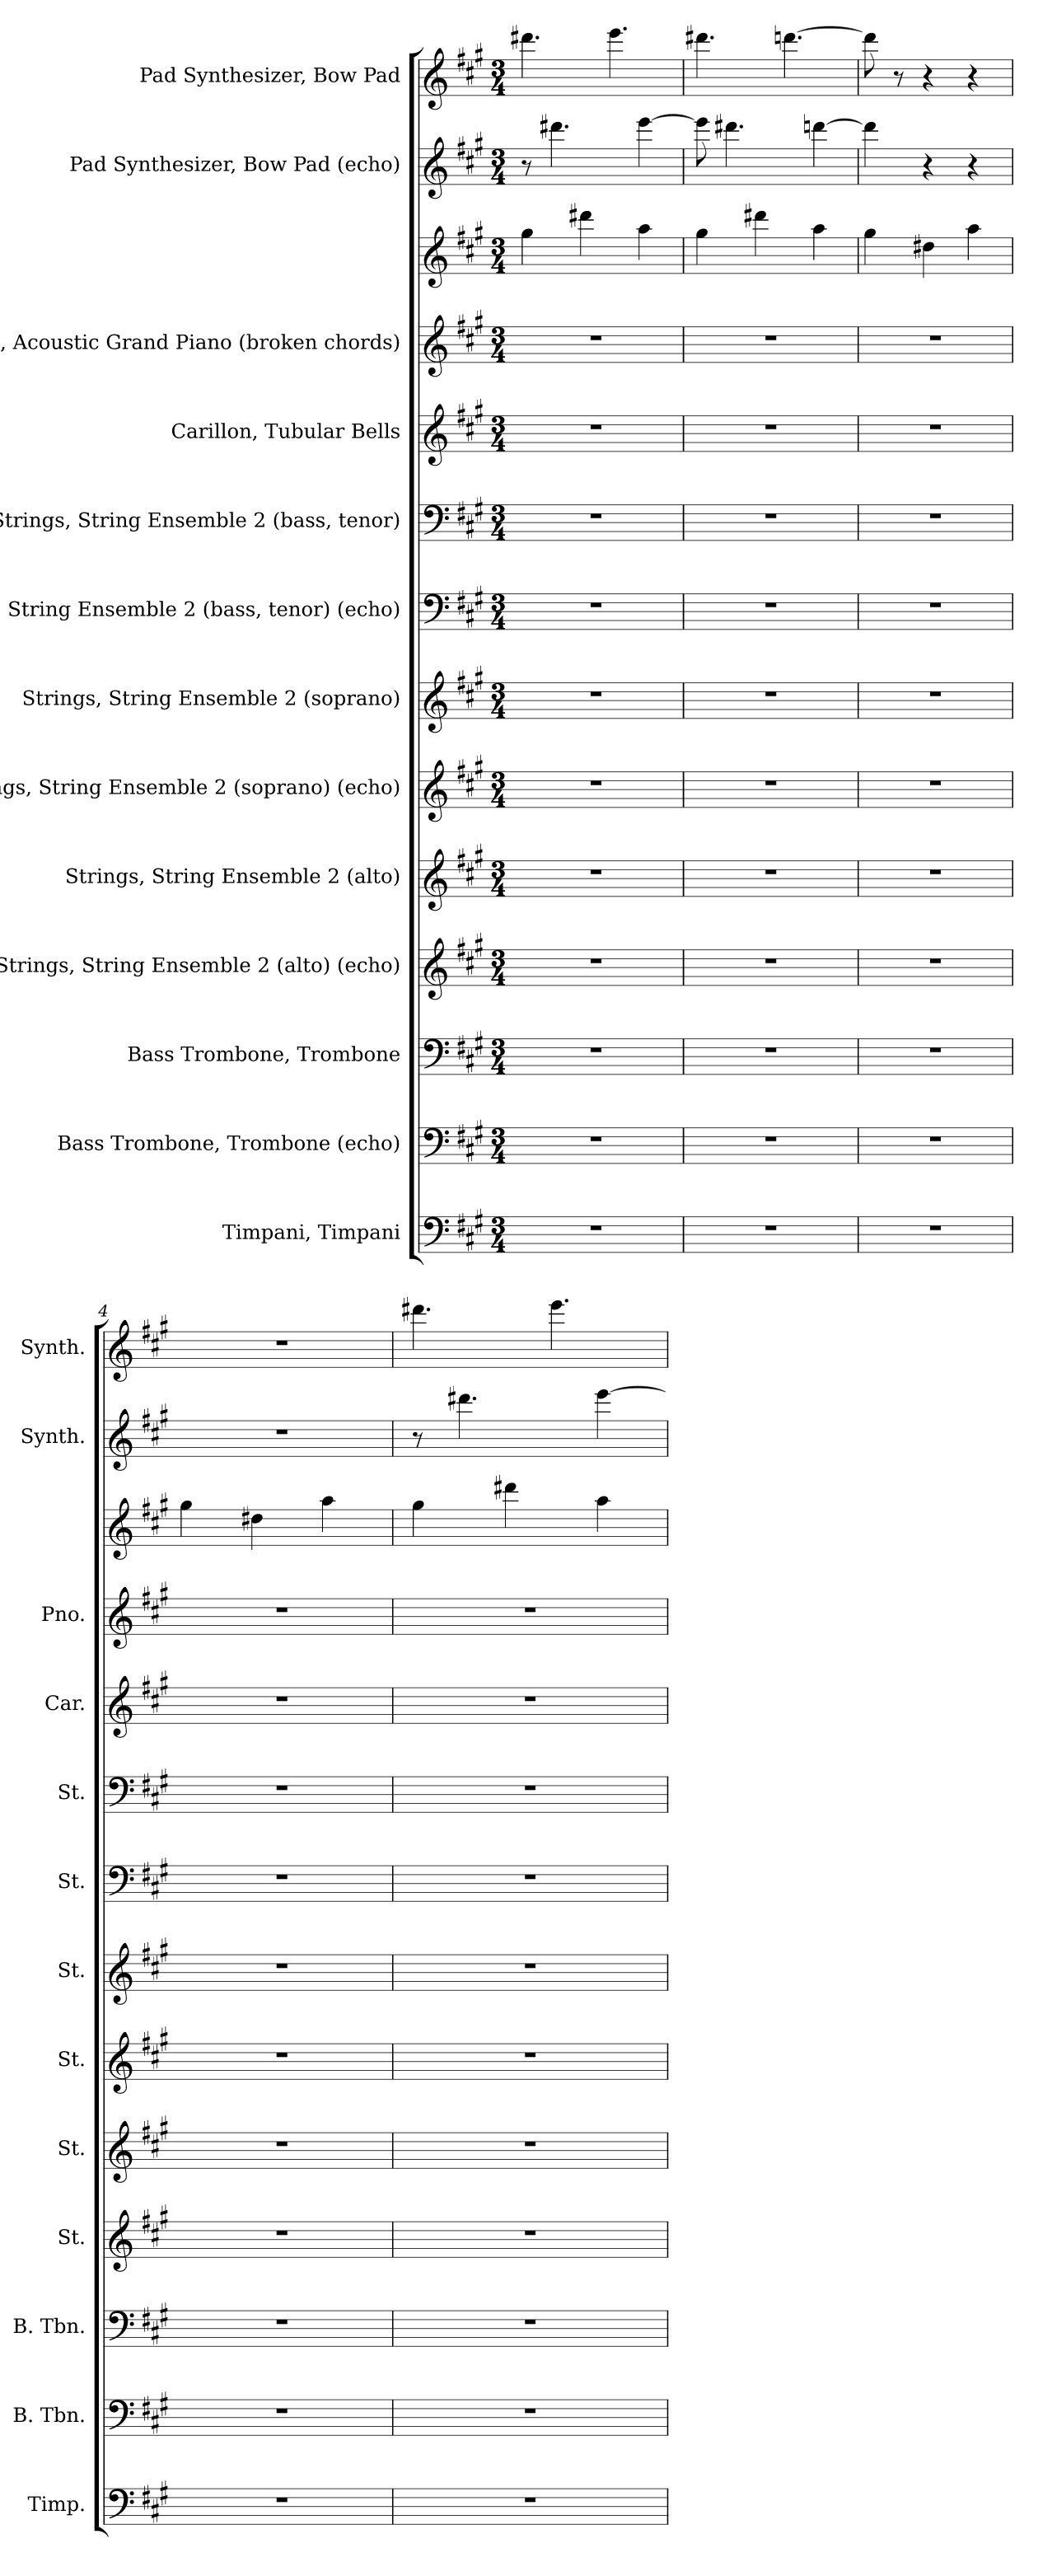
**kern	**kern	**kern	**kern	**kern	**kern	**kern	**kern	**kern	**kern	**kern	**kern	**kern	**kern
*part13	*part12	*part11	*part10	*part9	*part8	*part7	*part6	*part5	*part4	*part3	*part3	*part2	*part1
*staff14	*staff13	*staff12	*staff11	*staff10	*staff9	*staff8	*staff7	*staff6	*staff5	*staff4	*staff3	*staff2	*staff1
*I"Timpani, Timpani	*I"Bass Trombone, Trombone (echo)	*I"Bass Trombone, Trombone	*I"Strings, String Ensemble 2 (alto) (echo)	*I"Strings, String Ensemble 2 (alto)	*I"Strings, String Ensemble 2 (soprano) (echo)	*I"Strings, String Ensemble 2 (soprano)	*I"Strings, String Ensemble 2 (bass, tenor) (echo)	*I"Strings, String Ensemble 2 (bass, tenor)	*I"Carillon, Tubular Bells	*I"Piano, Acoustic Grand Piano (broken chords)	*	*I"Pad Synthesizer, Bow Pad (echo)	*I"Pad Synthesizer, Bow Pad
*I'Timp.	*I'B. Tbn.	*I'B. Tbn.	*I'St.	*I'St.	*I'St.	*I'St.	*I'St.	*I'St.	*I'Car.	*I'Pno.	*	*I'Synth.	*I'Synth.
*clefF4	*clefF4	*clefF4	*clefG2	*clefG2	*clefG2	*clefG2	*clefF4	*clefF4	*clefG2	*clefG2	*clefG2	*clefG2	*clefG2
*k[f#c#g#]	*k[f#c#g#]	*k[f#c#g#]	*k[f#c#g#]	*k[f#c#g#]	*k[f#c#g#]	*k[f#c#g#]	*k[f#c#g#]	*k[f#c#g#]	*k[f#c#g#]	*k[f#c#g#]	*k[f#c#g#]	*k[f#c#g#]	*k[f#c#g#]
*M3/4	*M3/4	*M3/4	*M3/4	*M3/4	*M3/4	*M3/4	*M3/4	*M3/4	*M3/4	*M3/4	*M3/4	*M3/4	*M3/4
*MM100	*MM100	*MM100	*MM100	*MM100	*MM100	*MM100	*MM100	*MM100	*MM100	*MM100	*MM100	*MM100	*MM100
=1	=1	=1	=1	=1	=1	=1	=1	=1	=1	=1	=1	=1	=1
2.r	2.r	2.r	2.r	2.r	2.r	2.r	2.r	2.r	2.r	2.r	4gg#\	8r	4.ddd#X\
.	.	.	.	.	.	.	.	.	.	.	.	4.ddd#X\	.
.	.	.	.	.	.	.	.	.	.	.	4ddd#X\	.	.
.	.	.	.	.	.	.	.	.	.	.	.	.	4.eee\
.	.	.	.	.	.	.	.	.	.	.	4aa\	[4eee\	.
=2	=2	=2	=2	=2	=2	=2	=2	=2	=2	=2	=2	=2	=2
2.r	2.r	2.r	2.r	2.r	2.r	2.r	2.r	2.r	2.r	2.r	4gg#\	8eee\]	4.ddd#X\
.	.	.	.	.	.	.	.	.	.	.	.	4.ddd#X\	.
.	.	.	.	.	.	.	.	.	.	.	4ddd#X\	.	.
.	.	.	.	.	.	.	.	.	.	.	.	.	[4.dddn\
.	.	.	.	.	.	.	.	.	.	.	4aa\	[4dddn\	.
=3	=3	=3	=3	=3	=3	=3	=3	=3	=3	=3	=3	=3	=3
2.r	2.r	2.r	2.r	2.r	2.r	2.r	2.r	2.r	2.r	2.r	4gg#\	4ddd\]	8ddd\]
.	.	.	.	.	.	.	.	.	.	.	.	.	8r
.	.	.	.	.	.	.	.	.	.	.	4dd#X\	4r	4r
.	.	.	.	.	.	.	.	.	.	.	4aa\	4r	4r
=4	=4	=4	=4	=4	=4	=4	=4	=4	=4	=4	=4	=4	=4
2.r	2.r	2.r	2.r	2.r	2.r	2.r	2.r	2.r	2.r	2.r	4gg#\	2.r	2.r
.	.	.	.	.	.	.	.	.	.	.	4dd#X\	.	.
.	.	.	.	.	.	.	.	.	.	.	4aa\	.	.
!!LO:PB:g=z
=5	=5	=5	=5	=5	=5	=5	=5	=5	=5	=5	=5	=5	=5
2.r	2.r	2.r	2.r	2.r	2.r	2.r	2.r	2.r	2.r	2.r	4gg#\	8r	4.ddd#X\
.	.	.	.	.	.	.	.	.	.	.	.	4.ddd#X\	.
.	.	.	.	.	.	.	.	.	.	.	4ddd#X\	.	.
.	.	.	.	.	.	.	.	.	.	.	.	.	4.eee\
.	.	.	.	.	.	.	.	.	.	.	4aa\	[4eee\	.
=	=	=	=	=	=	=	=	=	=	=	=	=	=
*-	*-	*-	*-	*-	*-	*-	*-	*-	*-	*-	*-	*-	*-
